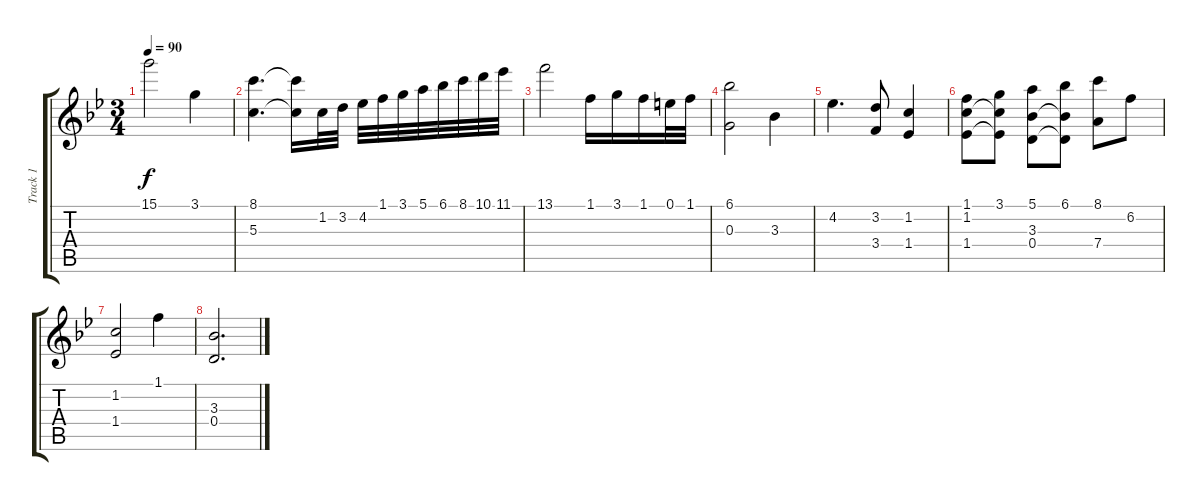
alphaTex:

\track ("Track 1" "Track 1") {instrument acousticguitarnylon}
\staff {score tabs}
\tuning (E4 B3 G3 D3 A2 E2) {hide}
\ts (3 4)
\tempo 90
\clef g2
\ks gminor
15.1.2{dy f} 3.1.4 |
(8.1 5.3).4{d} (8.1{t} 5.3{t}).16 1.2.32 3.2.32 4.2.32 1.1.32 3.1.32 5.1.32 6.1.32 8.1.32 10.1.32 11.1.32 |
13.1.2 1.1.16 3.1.16 1.1.16 0.1.32 1.1.32 |
(6.1 0.3).2 3.3.4 |
4.2.4{d} (3.2 3.4).8 (1.2 1.4).4 |
(1.1 1.2 1.4).8 (3.1 1.2{t} 1.4{t}).8 (5.1 3.3 0.4).8 (6.1 3.3{t} 0.4{t}).8 (8.1 7.4).8 6.2.8 |
(1.2 1.4).2 1.1.4 |
(3.3 0.4).2{d}
